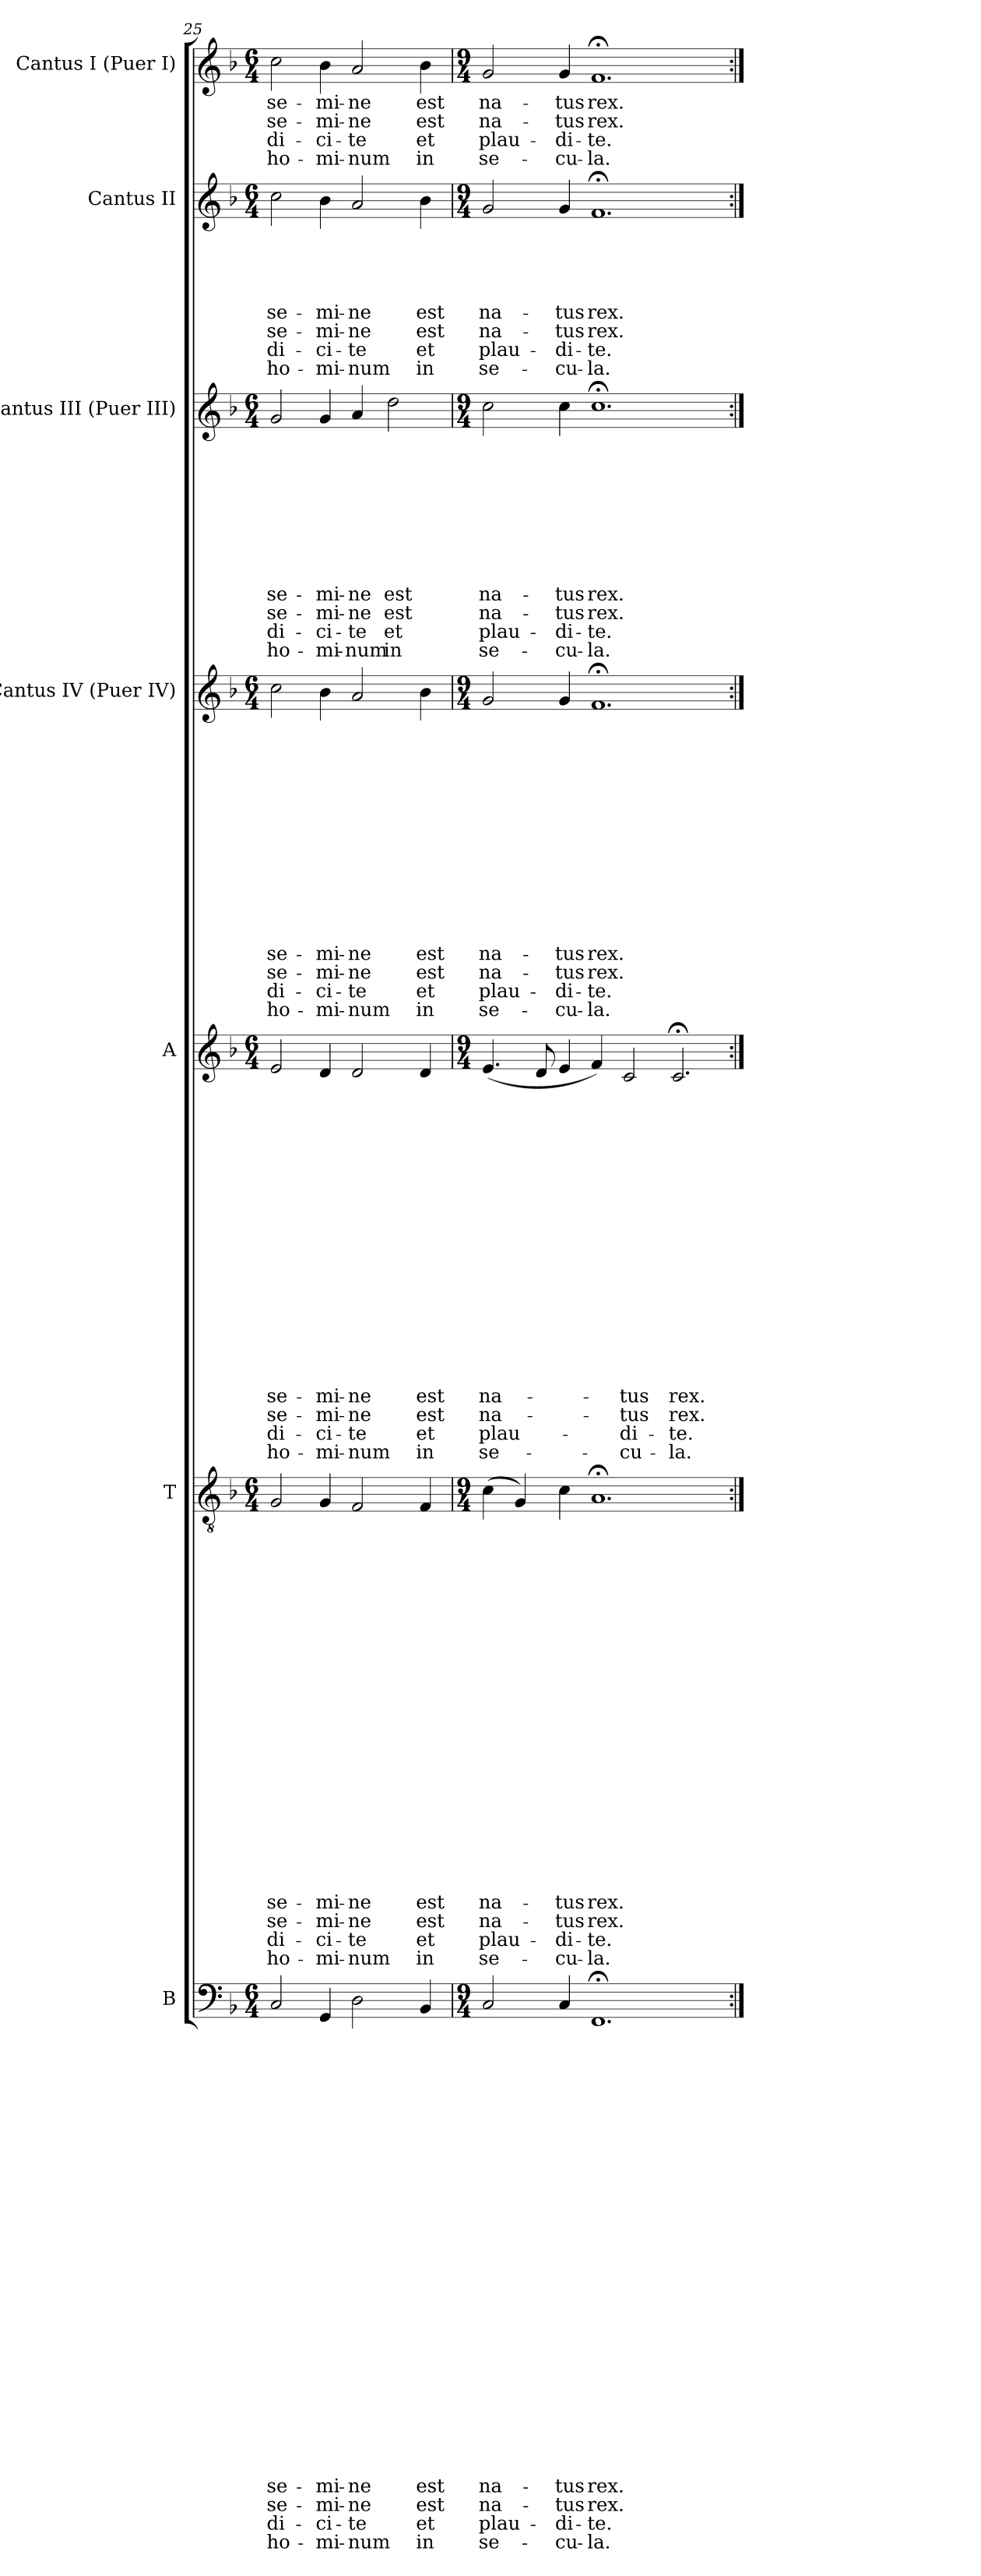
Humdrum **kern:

**kern	**text	**text	**text	**text	**text	**text	**text	**text	**text	**text	**text	**text	**text	**text	**text	**text	**text	**text	**text	**text	**text	**text	**text	**text	**text	**text	**text	**text	**kern	**text	**text	**text	**text	**text	**text	**text	**text	**text	**text	**text	**text	**text	**text	**text	**text	**text	**text	**text	**text	**text	**text	**text	**text	**kern	**text	**text	**text	**text	**text	**text	**text	**text	**text	**text	**text	**text	**text	**text	**text	**text	**text	**text	**text	**text	**kern	**text	**text	**text	**text	**text	**text	**text	**text	**text	**text	**text	**text	**text	**text	**text	**text	**kern	**text	**text	**text	**text	**text	**text	**text	**text	**text	**text	**text	**text	**kern	**text	**text	**text	**text	**text	**text	**text	**text	**kern	**text	**text	**text	**text
*part7	*part7	*part7	*part7	*part7	*part7	*part7	*part7	*part7	*part7	*part7	*part7	*part7	*part7	*part7	*part7	*part7	*part7	*part7	*part7	*part7	*part7	*part7	*part7	*part7	*part7	*part7	*part7	*part7	*part6	*part6	*part6	*part6	*part6	*part6	*part6	*part6	*part6	*part6	*part6	*part6	*part6	*part6	*part6	*part6	*part6	*part6	*part6	*part6	*part6	*part6	*part6	*part6	*part6	*part5	*part5	*part5	*part5	*part5	*part5	*part5	*part5	*part5	*part5	*part5	*part5	*part5	*part5	*part5	*part5	*part5	*part5	*part5	*part5	*part5	*part4	*part4	*part4	*part4	*part4	*part4	*part4	*part4	*part4	*part4	*part4	*part4	*part4	*part4	*part4	*part4	*part4	*part3	*part3	*part3	*part3	*part3	*part3	*part3	*part3	*part3	*part3	*part3	*part3	*part3	*part2	*part2	*part2	*part2	*part2	*part2	*part2	*part2	*part2	*part1	*part1	*part1	*part1	*part1
*staff7	*staff7	*staff7	*staff7	*staff7	*staff7	*staff7	*staff7	*staff7	*staff7	*staff7	*staff7	*staff7	*staff7	*staff7	*staff7	*staff7	*staff7	*staff7	*staff7	*staff7	*staff7	*staff7	*staff7	*staff7	*staff7	*staff7	*staff7	*staff7	*staff6	*staff6	*staff6	*staff6	*staff6	*staff6	*staff6	*staff6	*staff6	*staff6	*staff6	*staff6	*staff6	*staff6	*staff6	*staff6	*staff6	*staff6	*staff6	*staff6	*staff6	*staff6	*staff6	*staff6	*staff6	*staff5	*staff5	*staff5	*staff5	*staff5	*staff5	*staff5	*staff5	*staff5	*staff5	*staff5	*staff5	*staff5	*staff5	*staff5	*staff5	*staff5	*staff5	*staff5	*staff5	*staff5	*staff4	*staff4	*staff4	*staff4	*staff4	*staff4	*staff4	*staff4	*staff4	*staff4	*staff4	*staff4	*staff4	*staff4	*staff4	*staff4	*staff4	*staff3	*staff3	*staff3	*staff3	*staff3	*staff3	*staff3	*staff3	*staff3	*staff3	*staff3	*staff3	*staff3	*staff2	*staff2	*staff2	*staff2	*staff2	*staff2	*staff2	*staff2	*staff2	*staff1	*staff1	*staff1	*staff1	*staff1
*I"B	*	*	*	*	*	*	*	*	*	*	*	*	*	*	*	*	*	*	*	*	*	*	*	*	*	*	*	*	*I"T	*	*	*	*	*	*	*	*	*	*	*	*	*	*	*	*	*	*	*	*	*	*	*	*	*I"A	*	*	*	*	*	*	*	*	*	*	*	*	*	*	*	*	*	*	*	*	*I"Cantus IV (Puer IV)	*	*	*	*	*	*	*	*	*	*	*	*	*	*	*	*	*I"Cantus III (Puer III)	*	*	*	*	*	*	*	*	*	*	*	*	*I"Cantus II	*	*	*	*	*	*	*	*	*I"Cantus I (Puer I)	*	*	*	*
*I'B	*	*	*	*	*	*	*	*	*	*	*	*	*	*	*	*	*	*	*	*	*	*	*	*	*	*	*	*	*I'T	*	*	*	*	*	*	*	*	*	*	*	*	*	*	*	*	*	*	*	*	*	*	*	*	*I'A	*	*	*	*	*	*	*	*	*	*	*	*	*	*	*	*	*	*	*	*	*I'C IV	*	*	*	*	*	*	*	*	*	*	*	*	*	*	*	*	*I'C III	*	*	*	*	*	*	*	*	*	*	*	*	*I'C II	*	*	*	*	*	*	*	*	*I'C I	*	*	*	*
*clefF4	*	*	*	*	*	*	*	*	*	*	*	*	*	*	*	*	*	*	*	*	*	*	*	*	*	*	*	*	*clefGv2	*	*	*	*	*	*	*	*	*	*	*	*	*	*	*	*	*	*	*	*	*	*	*	*	*clefG2	*	*	*	*	*	*	*	*	*	*	*	*	*	*	*	*	*	*	*	*	*clefG2	*	*	*	*	*	*	*	*	*	*	*	*	*	*	*	*	*clefG2	*	*	*	*	*	*	*	*	*	*	*	*	*clefG2	*	*	*	*	*	*	*	*	*clefG2	*	*	*	*
*k[b-]	*	*	*	*	*	*	*	*	*	*	*	*	*	*	*	*	*	*	*	*	*	*	*	*	*	*	*	*	*k[b-]	*	*	*	*	*	*	*	*	*	*	*	*	*	*	*	*	*	*	*	*	*	*	*	*	*k[b-]	*	*	*	*	*	*	*	*	*	*	*	*	*	*	*	*	*	*	*	*	*k[b-]	*	*	*	*	*	*	*	*	*	*	*	*	*	*	*	*	*k[b-]	*	*	*	*	*	*	*	*	*	*	*	*	*k[b-]	*	*	*	*	*	*	*	*	*k[b-]	*	*	*	*
*F:	*	*	*	*	*	*	*	*	*	*	*	*	*	*	*	*	*	*	*	*	*	*	*	*	*	*	*	*	*F:	*	*	*	*	*	*	*	*	*	*	*	*	*	*	*	*	*	*	*	*	*	*	*	*	*F:	*	*	*	*	*	*	*	*	*	*	*	*	*	*	*	*	*	*	*	*	*F:	*	*	*	*	*	*	*	*	*	*	*	*	*	*	*	*	*F:	*	*	*	*	*	*	*	*	*	*	*	*	*F:	*	*	*	*	*	*	*	*	*F:	*	*	*	*
*M6/4	*	*	*	*	*	*	*	*	*	*	*	*	*	*	*	*	*	*	*	*	*	*	*	*	*	*	*	*	*M6/4	*	*	*	*	*	*	*	*	*	*	*	*	*	*	*	*	*	*	*	*	*	*	*	*	*M6/4	*	*	*	*	*	*	*	*	*	*	*	*	*	*	*	*	*	*	*	*	*M6/4	*	*	*	*	*	*	*	*	*	*	*	*	*	*	*	*	*M6/4	*	*	*	*	*	*	*	*	*	*	*	*	*M6/4	*	*	*	*	*	*	*	*	*M6/4	*	*	*	*
=25	=25	=25	=25	=25	=25	=25	=25	=25	=25	=25	=25	=25	=25	=25	=25	=25	=25	=25	=25	=25	=25	=25	=25	=25	=25	=25	=25	=25	=25	=25	=25	=25	=25	=25	=25	=25	=25	=25	=25	=25	=25	=25	=25	=25	=25	=25	=25	=25	=25	=25	=25	=25	=25	=25	=25	=25	=25	=25	=25	=25	=25	=25	=25	=25	=25	=25	=25	=25	=25	=25	=25	=25	=25	=25	=25	=25	=25	=25	=25	=25	=25	=25	=25	=25	=25	=25	=25	=25	=25	=25	=25	=25	=25	=25	=25	=25	=25	=25	=25	=25	=25	=25	=25	=25	=25	=25	=25	=25	=25	=25	=25	=25	=25	=25	=25	=25	=25	=25
!	!	!	!	!	!	!	!	!	!	!	!	!	!	!	!	!	!	!	!	!	!	!	!	!	!LO:LY:b	!LO:LY:b	!LO:LY:b	!LO:LY:b	!	!	!	!	!	!	!	!	!	!	!	!	!	!	!	!	!	!	!	!	!	!LO:LY:b	!LO:LY:b	!LO:LY:b	!LO:LY:b	!	!	!	!	!	!	!	!	!	!	!	!	!	!	!	!	!	!LO:LY:b	!LO:LY:b	!LO:LY:b	!LO:LY:b	!	!	!	!	!	!	!	!	!	!	!	!	!	!LO:LY:b	!LO:LY:b	!LO:LY:b	!LO:LY:b	!	!	!	!	!	!	!	!	!	!LO:LY:b	!LO:LY:b	!LO:LY:b	!LO:LY:b	!	!	!	!	!	!LO:LY:b:rj	!LO:LY:b:rj	!LO:LY:b:rj	!LO:LY:b:rj	!	!LO:LY:b	!LO:LY:b	!LO:LY:b	!LO:LY:b
2C/	.	.	.	.	.	.	.	.	.	.	.	.	.	.	.	.	.	.	.	.	.	.	.	.	se-	se-	di-	ho-	2G/	.	.	.	.	.	.	.	.	.	.	.	.	.	.	.	.	.	.	.	.	se-	se-	di-	ho-	2e/	.	.	.	.	.	.	.	.	.	.	.	.	.	.	.	.	se-	se-	di-	ho-	2cc\	.	.	.	.	.	.	.	.	.	.	.	.	se-	se-	di-	ho-	2g/	.	.	.	.	.	.	.	.	se-	se-	di-	ho-	2cc\	.	.	.	.	se-	se-	di-	ho-	2cc\	se-	se-	di-	ho-
!	!	!	!	!	!	!	!	!	!	!	!	!	!	!	!	!	!	!	!	!	!	!	!	!	!LO:LY:b	!LO:LY:b	!LO:LY:b	!LO:LY:b	!	!	!	!	!	!	!	!	!	!	!	!	!	!	!	!	!	!	!	!	!	!LO:LY:b	!LO:LY:b	!LO:LY:b	!LO:LY:b	!	!	!	!	!	!	!	!	!	!	!	!	!	!	!	!	!	!LO:LY:b	!LO:LY:b	!LO:LY:b	!LO:LY:b	!	!	!	!	!	!	!	!	!	!	!	!	!	!LO:LY:b	!LO:LY:b	!LO:LY:b	!LO:LY:b	!	!	!	!	!	!	!	!	!	!LO:LY:b	!LO:LY:b	!LO:LY:b	!LO:LY:b	!	!	!	!	!	!LO:LY:b:rj	!LO:LY:b:rj	!LO:LY:b:rj	!LO:LY:b:rj	!	!LO:LY:b	!LO:LY:b	!LO:LY:b	!LO:LY:b
4GG/	.	.	.	.	.	.	.	.	.	.	.	.	.	.	.	.	.	.	.	.	.	.	.	.	-mi-	-mi-	-ci-	-mi-	4G/	.	.	.	.	.	.	.	.	.	.	.	.	.	.	.	.	.	.	.	.	-mi-	-mi-	-ci-	-mi-	4d/	.	.	.	.	.	.	.	.	.	.	.	.	.	.	.	.	-mi-	-mi-	-ci-	-mi-	4b-\	.	.	.	.	.	.	.	.	.	.	.	.	-mi-	-mi-	-ci-	-mi-	4g/	.	.	.	.	.	.	.	.	-mi-	-mi-	-ci-	-mi-	4b-\	.	.	.	.	-mi-	-mi-	-ci-	-mi-	4b-\	-mi-	-mi-	-ci-	-mi-
!	!	!	!	!	!	!	!	!	!	!	!	!	!	!	!	!	!	!	!	!	!	!	!	!	!LO:LY:b	!LO:LY:b	!LO:LY:b	!LO:LY:b	!	!	!	!	!	!	!	!	!	!	!	!	!	!	!	!	!	!	!	!	!	!LO:LY:b	!LO:LY:b	!LO:LY:b	!LO:LY:b	!	!	!	!	!	!	!	!	!	!	!	!	!	!	!	!	!	!LO:LY:b	!LO:LY:b	!LO:LY:b	!LO:LY:b	!	!	!	!	!	!	!	!	!	!	!	!	!	!LO:LY:b	!LO:LY:b	!LO:LY:b	!LO:LY:b	!	!	!	!	!	!	!	!	!	!LO:LY:b	!LO:LY:b	!LO:LY:b	!LO:LY:b	!	!	!	!	!	!LO:LY:b:rj	!LO:LY:b:rj	!LO:LY:b:rj	!LO:LY:b:rj	!	!LO:LY:b	!LO:LY:b	!LO:LY:b	!LO:LY:b
2D\	.	.	.	.	.	.	.	.	.	.	.	.	.	.	.	.	.	.	.	.	.	.	.	.	-ne	-ne	-te	-num	2F/	.	.	.	.	.	.	.	.	.	.	.	.	.	.	.	.	.	.	.	.	-ne	-ne	-te	-num	2d/	.	.	.	.	.	.	.	.	.	.	.	.	.	.	.	.	-ne	-ne	-te	-num	2a/	.	.	.	.	.	.	.	.	.	.	.	.	-ne	-ne	-te	-num	4a/	.	.	.	.	.	.	.	.	-ne	-ne	-te	-num	2a/	.	.	.	.	-ne	-ne	-te	-num	2a/	-ne	-ne	-te	-num
!	!	!	!	!	!	!	!	!	!	!	!	!	!	!	!	!	!	!	!	!	!	!	!	!	!	!	!	!	!	!	!	!	!	!	!	!	!	!	!	!	!	!	!	!	!	!	!	!	!	!	!	!	!	!	!	!	!	!	!	!	!	!	!	!	!	!	!	!	!	!	!	!	!	!	!	!	!	!	!	!	!	!	!	!	!	!	!	!	!	!	!	!	!	!	!	!	!	!	!	!	!LO:LY:b	!LO:LY:b	!LO:LY:b	!LO:LY:b	!	!	!	!	!	!	!	!	!	!	!	!	!	!
.	.	.	.	.	.	.	.	.	.	.	.	.	.	.	.	.	.	.	.	.	.	.	.	.	.	.	.	.	.	.	.	.	.	.	.	.	.	.	.	.	.	.	.	.	.	.	.	.	.	.	.	.	.	.	.	.	.	.	.	.	.	.	.	.	.	.	.	.	.	.	.	.	.	.	.	.	.	.	.	.	.	.	.	.	.	.	.	.	.	.	.	2dd\	.	.	.	.	.	.	.	.	est	est	et	in	.	.	.	.	.	.	.	.	.	.	.	.	.	.
!	!	!	!	!	!	!	!	!	!	!	!	!	!	!	!	!	!	!	!	!	!	!	!	!	!LO:LY:b	!LO:LY:b	!LO:LY:b	!LO:LY:b	!	!	!	!	!	!	!	!	!	!	!	!	!	!	!	!	!	!	!	!	!	!LO:LY:b	!LO:LY:b	!LO:LY:b	!LO:LY:b	!	!	!	!	!	!	!	!	!	!	!	!	!	!	!	!	!	!LO:LY:b	!LO:LY:b	!LO:LY:b	!LO:LY:b	!	!	!	!	!	!	!	!	!	!	!	!	!	!LO:LY:b	!LO:LY:b	!LO:LY:b	!LO:LY:b	!	!	!	!	!	!	!	!	!	!	!	!	!	!	!	!	!	!	!LO:LY:b:rj	!LO:LY:b:rj	!LO:LY:b:rj	!LO:LY:b:rj	!	!LO:LY:b	!LO:LY:b	!LO:LY:b	!LO:LY:b
4BB-/	.	.	.	.	.	.	.	.	.	.	.	.	.	.	.	.	.	.	.	.	.	.	.	.	est	est	et	in	4F/	.	.	.	.	.	.	.	.	.	.	.	.	.	.	.	.	.	.	.	.	est	est	et	in	4d/	.	.	.	.	.	.	.	.	.	.	.	.	.	.	.	.	est	est	et	in	4b-\	.	.	.	.	.	.	.	.	.	.	.	.	est	est	et	in	.	.	.	.	.	.	.	.	.	.	.	.	.	4b-\	.	.	.	.	est	est	et	in	4b-\	est	est	et	in
=26	=26	=26	=26	=26	=26	=26	=26	=26	=26	=26	=26	=26	=26	=26	=26	=26	=26	=26	=26	=26	=26	=26	=26	=26	=26	=26	=26	=26	=26	=26	=26	=26	=26	=26	=26	=26	=26	=26	=26	=26	=26	=26	=26	=26	=26	=26	=26	=26	=26	=26	=26	=26	=26	=26	=26	=26	=26	=26	=26	=26	=26	=26	=26	=26	=26	=26	=26	=26	=26	=26	=26	=26	=26	=26	=26	=26	=26	=26	=26	=26	=26	=26	=26	=26	=26	=26	=26	=26	=26	=26	=26	=26	=26	=26	=26	=26	=26	=26	=26	=26	=26	=26	=26	=26	=26	=26	=26	=26	=26	=26	=26	=26	=26	=26	=26	=26	=26	=26
*M9/4	*	*	*	*	*	*	*	*	*	*	*	*	*	*	*	*	*	*	*	*	*	*	*	*	*	*	*	*	*M9/4	*	*	*	*	*	*	*	*	*	*	*	*	*	*	*	*	*	*	*	*	*	*	*	*	*M9/4	*	*	*	*	*	*	*	*	*	*	*	*	*	*	*	*	*	*	*	*	*M9/4	*	*	*	*	*	*	*	*	*	*	*	*	*	*	*	*	*M9/4	*	*	*	*	*	*	*	*	*	*	*	*	*M9/4	*	*	*	*	*	*	*	*	*M9/4	*	*	*	*
!	!	!	!	!	!	!	!	!	!	!	!	!	!	!	!	!	!	!	!	!	!	!	!	!	!LO:LY:b	!LO:LY:b	!LO:LY:b	!LO:LY:b	!	!	!	!	!	!	!	!	!	!	!	!	!	!	!	!	!	!	!	!	!	!LO:LY:b	!LO:LY:b	!LO:LY:b	!LO:LY:b	!	!	!	!	!	!	!	!	!	!	!	!	!	!	!	!	!	!LO:LY:b	!LO:LY:b	!LO:LY:b	!LO:LY:b	!	!	!	!	!	!	!	!	!	!	!	!	!	!LO:LY:b	!LO:LY:b	!LO:LY:b	!LO:LY:b	!	!	!	!	!	!	!	!	!	!LO:LY:b	!LO:LY:b	!LO:LY:b	!LO:LY:b	!	!	!	!	!	!LO:LY:b:rj	!LO:LY:b:rj	!LO:LY:b:rj	!LO:LY:b:rj	!	!LO:LY:b	!LO:LY:b	!LO:LY:b	!LO:LY:b
2C/	.	.	.	.	.	.	.	.	.	.	.	.	.	.	.	.	.	.	.	.	.	.	.	.	na-	na-	plau-	se-	(>4c\	.	.	.	.	.	.	.	.	.	.	.	.	.	.	.	.	.	.	.	.	na-	na-	plau-	se-	(<4.e/	.	.	.	.	.	.	.	.	.	.	.	.	.	.	.	.	na-	na-	plau-	se-	2g/	.	.	.	.	.	.	.	.	.	.	.	.	na-	na-	plau-	se-	2cc\	.	.	.	.	.	.	.	.	na-	na-	plau-	se-	2g/	.	.	.	.	na-	na-	plau-	se-	2g/	na-	na-	plau-	se-
.	.	.	.	.	.	.	.	.	.	.	.	.	.	.	.	.	.	.	.	.	.	.	.	.	.	.	.	.	4G/)	.	.	.	.	.	.	.	.	.	.	.	.	.	.	.	.	.	.	.	.	.	.	.	.	.	.	.	.	.	.	.	.	.	.	.	.	.	.	.	.	.	.	.	.	.	.	.	.	.	.	.	.	.	.	.	.	.	.	.	.	.	.	.	.	.	.	.	.	.	.	.	.	.	.	.	.	.	.	.	.	.	.	.	.	.	.	.	.	.
.	.	.	.	.	.	.	.	.	.	.	.	.	.	.	.	.	.	.	.	.	.	.	.	.	.	.	.	.	.	.	.	.	.	.	.	.	.	.	.	.	.	.	.	.	.	.	.	.	.	.	.	.	.	8d/	.	.	.	.	.	.	.	.	.	.	.	.	.	.	.	.	.	.	.	.	.	.	.	.	.	.	.	.	.	.	.	.	.	.	.	.	.	.	.	.	.	.	.	.	.	.	.	.	.	.	.	.	.	.	.	.	.	.	.	.	.	.	.	.
!	!	!	!	!	!	!	!	!	!	!	!	!	!	!	!	!	!	!	!	!	!	!	!	!	!LO:LY:b	!LO:LY:b	!LO:LY:b	!LO:LY:b	!	!	!	!	!	!	!	!	!	!	!	!	!	!	!	!	!	!	!	!	!	!LO:LY:b	!LO:LY:b	!LO:LY:b	!LO:LY:b	!	!	!	!	!	!	!	!	!	!	!	!	!	!	!	!	!	!	!	!	!	!	!	!	!	!	!	!	!	!	!	!	!	!	!LO:LY:b	!LO:LY:b	!LO:LY:b	!LO:LY:b	!	!	!	!	!	!	!	!	!	!LO:LY:b	!LO:LY:b	!LO:LY:b	!LO:LY:b	!	!	!	!	!	!LO:LY:b:rj	!LO:LY:b:rj	!LO:LY:b:rj	!LO:LY:b:rj	!	!LO:LY:b	!LO:LY:b	!LO:LY:b	!LO:LY:b
4C/	.	.	.	.	.	.	.	.	.	.	.	.	.	.	.	.	.	.	.	.	.	.	.	.	-tus	-tus	-di-	-cu-	4c\	.	.	.	.	.	.	.	.	.	.	.	.	.	.	.	.	.	.	.	.	-tus	-tus	-di-	-cu-	4e/	.	.	.	.	.	.	.	.	.	.	.	.	.	.	.	.	.	.	.	.	4g/	.	.	.	.	.	.	.	.	.	.	.	.	-tus	-tus	-di-	-cu-	4cc\	.	.	.	.	.	.	.	.	-tus	-tus	-di-	-cu-	4g/	.	.	.	.	-tus	-tus	-di-	-cu-	4g/	-tus	-tus	-di-	-cu-
!	!	!	!	!	!	!	!	!	!	!	!	!	!	!	!	!	!	!	!	!	!	!	!	!	!LO:LY:b	!LO:LY:b	!LO:LY:b	!LO:LY:b	!	!	!	!	!	!	!	!	!	!	!	!	!	!	!	!	!	!	!	!	!	!LO:LY:b	!LO:LY:b	!LO:LY:b	!LO:LY:b	!	!	!	!	!	!	!	!	!	!	!	!	!	!	!	!	!	!	!	!	!	!	!	!	!	!	!	!	!	!	!	!	!	!	!LO:LY:b	!LO:LY:b	!LO:LY:b	!LO:LY:b	!	!	!	!	!	!	!	!	!	!LO:LY:b	!LO:LY:b	!LO:LY:b	!LO:LY:b	!	!	!	!	!	!LO:LY:b:rj	!LO:LY:b:rj	!LO:LY:b:rj	!LO:LY:b:rj	!	!LO:LY:b	!LO:LY:b	!LO:LY:b	!LO:LY:b
1.FF;	.	.	.	.	.	.	.	.	.	.	.	.	.	.	.	.	.	.	.	.	.	.	.	.	rex.	rex.	-te.	-la.	1.A;<	.	.	.	.	.	.	.	.	.	.	.	.	.	.	.	.	.	.	.	.	rex.	rex.	-te.	-la.	4f/)	.	.	.	.	.	.	.	.	.	.	.	.	.	.	.	.	.	.	.	.	1.f;	.	.	.	.	.	.	.	.	.	.	.	.	rex.	rex.	-te.	-la.	1.cc;	.	.	.	.	.	.	.	.	rex.	rex.	-te.	-la.	1.f;	.	.	.	.	rex.	rex.	-te.	-la.	1.f;	rex.	rex.	-te.	-la.
!	!	!	!	!	!	!	!	!	!	!	!	!	!	!	!	!	!	!	!	!	!	!	!	!	!	!	!	!	!	!	!	!	!	!	!	!	!	!	!	!	!	!	!	!	!	!	!	!	!	!	!	!	!	!	!	!	!	!	!	!	!	!	!	!	!	!	!	!	!	!	!LO:LY:b	!LO:LY:b	!LO:LY:b	!LO:LY:b	!	!	!	!	!	!	!	!	!	!	!	!	!	!	!	!	!	!	!	!	!	!	!	!	!	!	!	!	!	!	!	!	!	!	!	!	!	!	!	!	!	!	!	!
.	.	.	.	.	.	.	.	.	.	.	.	.	.	.	.	.	.	.	.	.	.	.	.	.	.	.	.	.	.	.	.	.	.	.	.	.	.	.	.	.	.	.	.	.	.	.	.	.	.	.	.	.	.	2c/	.	.	.	.	.	.	.	.	.	.	.	.	.	.	.	.	-tus	-tus	-di-	-cu-	.	.	.	.	.	.	.	.	.	.	.	.	.	.	.	.	.	.	.	.	.	.	.	.	.	.	.	.	.	.	.	.	.	.	.	.	.	.	.	.	.	.	.	.
!	!	!	!	!	!	!	!	!	!	!	!	!	!	!	!	!	!	!	!	!	!	!	!	!	!	!	!	!	!	!	!	!	!	!	!	!	!	!	!	!	!	!	!	!	!	!	!	!	!	!	!	!	!	!	!	!	!	!	!	!	!	!	!	!	!	!	!	!	!	!	!LO:LY:b	!LO:LY:b	!LO:LY:b	!LO:LY:b	!	!	!	!	!	!	!	!	!	!	!	!	!	!	!	!	!	!	!	!	!	!	!	!	!	!	!	!	!	!	!	!	!	!	!	!	!	!	!	!	!	!	!	!
.	.	.	.	.	.	.	.	.	.	.	.	.	.	.	.	.	.	.	.	.	.	.	.	.	.	.	.	.	.	.	.	.	.	.	.	.	.	.	.	.	.	.	.	.	.	.	.	.	.	.	.	.	.	2.c;</	.	.	.	.	.	.	.	.	.	.	.	.	.	.	.	.	rex.	rex.	-te.	-la.	.	.	.	.	.	.	.	.	.	.	.	.	.	.	.	.	.	.	.	.	.	.	.	.	.	.	.	.	.	.	.	.	.	.	.	.	.	.	.	.	.	.	.	.
=:|!	=:|!	=:|!	=:|!	=:|!	=:|!	=:|!	=:|!	=:|!	=:|!	=:|!	=:|!	=:|!	=:|!	=:|!	=:|!	=:|!	=:|!	=:|!	=:|!	=:|!	=:|!	=:|!	=:|!	=:|!	=:|!	=:|!	=:|!	=:|!	=:|!	=:|!	=:|!	=:|!	=:|!	=:|!	=:|!	=:|!	=:|!	=:|!	=:|!	=:|!	=:|!	=:|!	=:|!	=:|!	=:|!	=:|!	=:|!	=:|!	=:|!	=:|!	=:|!	=:|!	=:|!	=:|!	=:|!	=:|!	=:|!	=:|!	=:|!	=:|!	=:|!	=:|!	=:|!	=:|!	=:|!	=:|!	=:|!	=:|!	=:|!	=:|!	=:|!	=:|!	=:|!	=:|!	=:|!	=:|!	=:|!	=:|!	=:|!	=:|!	=:|!	=:|!	=:|!	=:|!	=:|!	=:|!	=:|!	=:|!	=:|!	=:|!	=:|!	=:|!	=:|!	=:|!	=:|!	=:|!	=:|!	=:|!	=:|!	=:|!	=:|!	=:|!	=:|!	=:|!	=:|!	=:|!	=:|!	=:|!	=:|!	=:|!	=:|!	=:|!	=:|!	=:|!	=:|!	=:|!	=:|!	=:|!
*-	*-	*-	*-	*-	*-	*-	*-	*-	*-	*-	*-	*-	*-	*-	*-	*-	*-	*-	*-	*-	*-	*-	*-	*-	*-	*-	*-	*-	*-	*-	*-	*-	*-	*-	*-	*-	*-	*-	*-	*-	*-	*-	*-	*-	*-	*-	*-	*-	*-	*-	*-	*-	*-	*-	*-	*-	*-	*-	*-	*-	*-	*-	*-	*-	*-	*-	*-	*-	*-	*-	*-	*-	*-	*-	*-	*-	*-	*-	*-	*-	*-	*-	*-	*-	*-	*-	*-	*-	*-	*-	*-	*-	*-	*-	*-	*-	*-	*-	*-	*-	*-	*-	*-	*-	*-	*-	*-	*-	*-	*-	*-	*-	*-	*-	*-	*-	*-	*-
